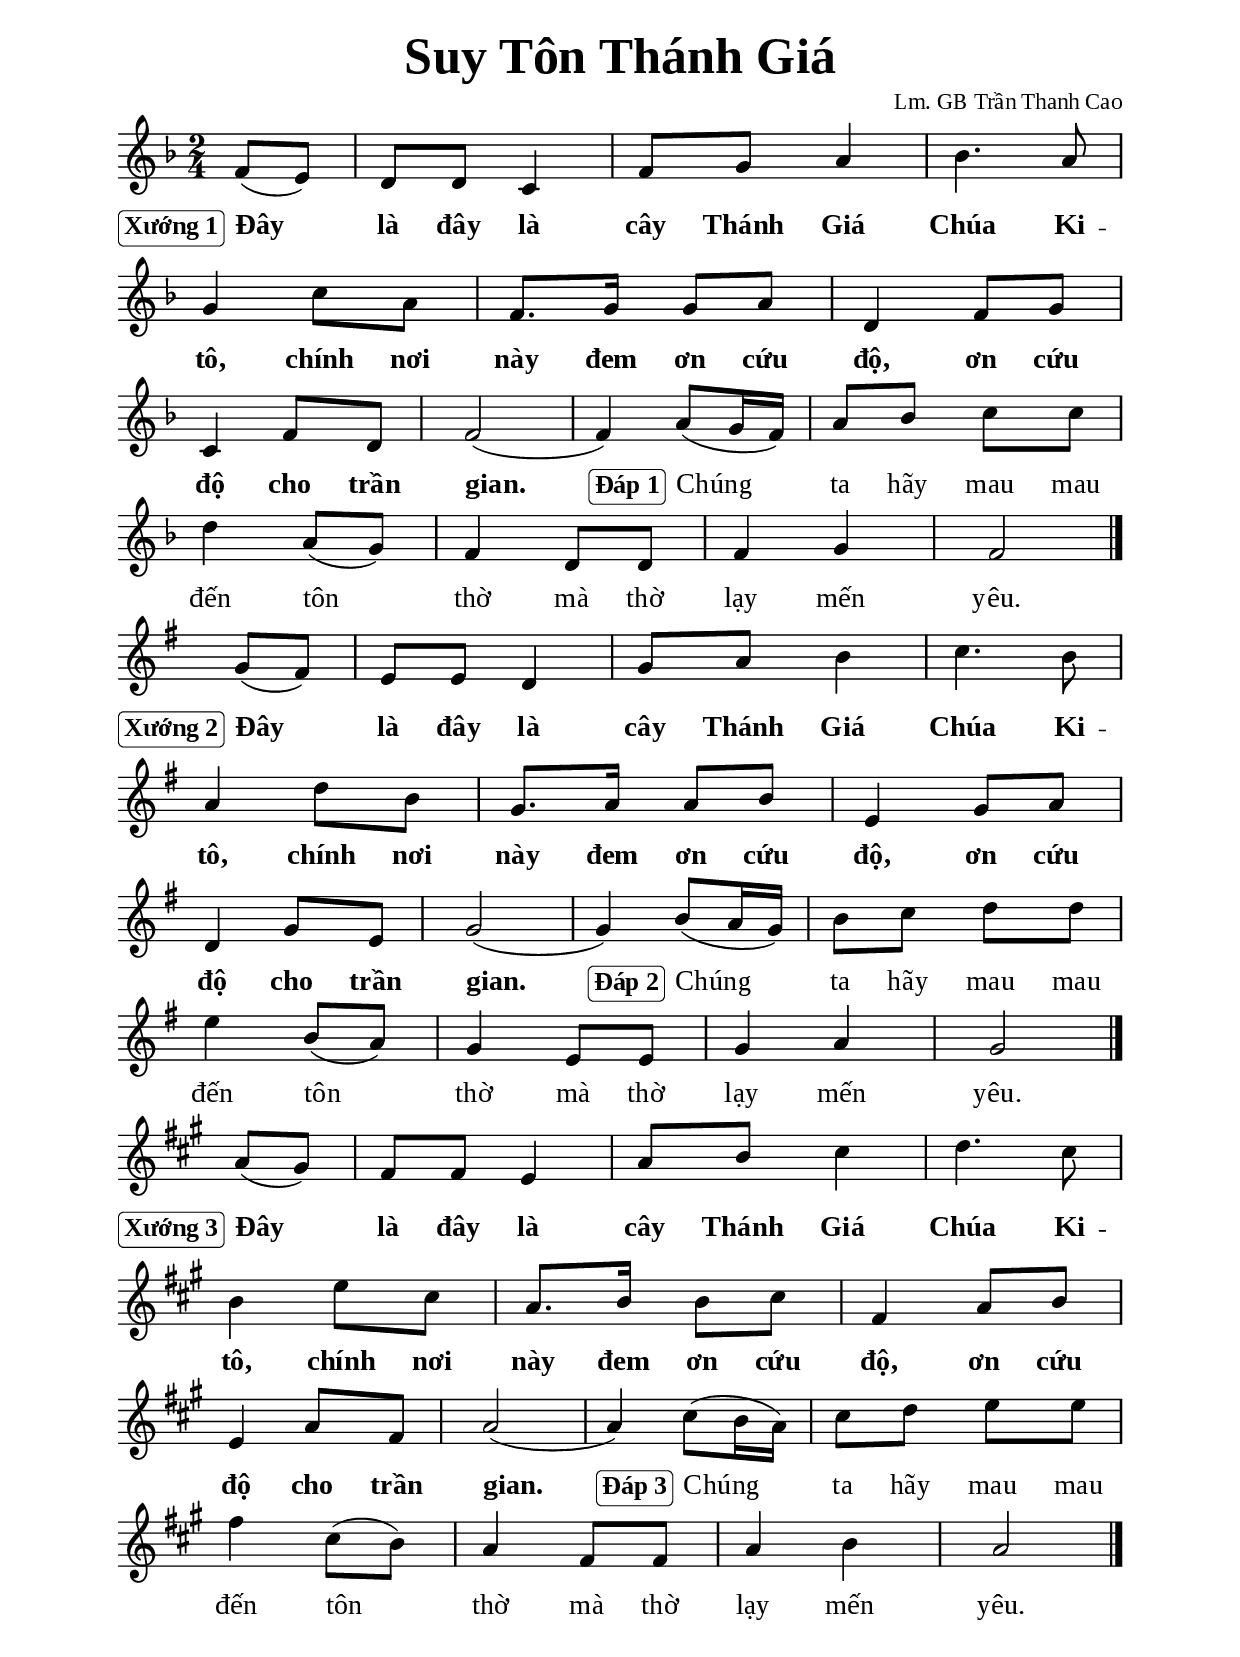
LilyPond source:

% Cài đặt chung
\version "2.22.1"
\include "english.ly"

\header {
  title = \markup { \fontsize #3 "Suy Tôn Thánh Giá" }
  poet = " "
  composer = "Lm. GB Trần Thanh Cao"
  %arranger = " "
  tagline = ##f
}

% Nhạc phiên khúc
nhacPhienKhuc = \relative c' {
  \set Staff.printKeyCancellation = ##f
  \set Staff.explicitKeySignatureVisibility = #begin-of-line-visible
  
  \key f \major \time 2/4
  \partial 4 f8( e) |
  d d c4 |
  f8 g a4 |
  bf4. a8 |
  g4 c8 a |
  f8. g16 g8 a |
  d,4 f8 g |
  c,4 f8 d |
  f2( |
  f4) a8( g16 f) |
  a8 bf c c |
  d4 a8( g) |
  f4 d8 d |
  f4 g |
  f2 \bar "|." \break
  
  \key g \major
  \partial 4 g8( fs) |
  e e d4 |
  g8 a b4 |
  c4. b8 |
  a4 d8 b |
  g8. a16 a8 b |
  e,4 g8 a |
  d,4 g8 e |
  g2( |
  g4) b8( a16 g) |
  b8 c d d |
  e4 b8( a) |
  g4 e8 e |
  g4 a |
  g2 \bar "|." \break
  
  \key a \major
  \partial 4 a8( gs) |
  fs fs e4 |
  a8 b cs4 |
  d4. cs8 |
  b4 e8 cs |
  a8. b16 b8 cs |
  fs,4 a8 b |
  e,4 a8 fs |
  a2( |
  a4) cs8( b16 a) |
  cs8 d e e |
  fs4 cs8( b) |
  a4 fs8 fs |
  a4 b |
  a2 \bar "|."
}

% Lời phiên khúc
loiPhienKhuc = \lyricmode {
  \override Lyrics.LyricText.font-series = #'bold
  \set stanza = \markup { \rounded-box { \large "Xướng 1" } }
  Đây là đây là cây Thánh Giá Chúa Ki -- tô,
  chính nơi này đem ơn cứu độ,
  ơn cứu độ cho trần gian.
  \override Lyrics.LyricText.font-series = #'normal
  \set stanza = \markup { \rounded-box { \large "Đáp 1" } }
  Chúng ta hãy mau mau đến tôn thờ mà thờ lạy mến yêu.
  
  \override Lyrics.LyricText.font-series = #'bold
  \set stanza = \markup { \rounded-box { \large "Xướng 2" } }
  Đây là đây là cây Thánh Giá Chúa Ki -- tô,
  chính nơi này đem ơn cứu độ,
  ơn cứu độ cho trần gian.
  \override Lyrics.LyricText.font-series = #'normal
  \set stanza = \markup { \rounded-box { \large "Đáp 2" } }
  Chúng ta hãy mau mau đến tôn thờ mà thờ lạy mến yêu.
  
  \override Lyrics.LyricText.font-series = #'bold
  \set stanza = \markup { \rounded-box { \large "Xướng 3" } }
  Đây là đây là cây Thánh Giá Chúa Ki -- tô,
  chính nơi này đem ơn cứu độ,
  ơn cứu độ cho trần gian.
  \override Lyrics.LyricText.font-series = #'normal
  \set stanza = \markup { \rounded-box { \large "Đáp 3" } }
  Chúng ta hãy mau mau đến tôn thờ mà thờ lạy mến yêu.
}

% Dàn trang
\paper {
  #(set-paper-size "a4")
  top-margin = 10\mm
  bottom-margin = 10\mm
  left-margin = 20\mm
  right-margin = 20\mm
  indent = #0
  #(define fonts
    (make-pango-font-tree
      "Liberation Serif"
      "Liberation Serif"
      "Liberation Serif"
      (/ 20 20)))
  page-count = #1
  system-system-spacing = #'((basic-distance . 11.5)
                             (minimum-distance . 11.5)
                             (padding . 1))
  score-system-spacing = #'((basic-distance . 11.5)
                             (minimum-distance . 11.5)
                             (padding . 1))
}

\score {
  \new ChoirStaff <<
    \new Staff = phienKhuc \with {
        \magnifyStaff #(magstep +0.5)
      }
      <<
      \new Voice = beSop \nhacPhienKhuc
    >>
    \new Lyrics \with {
          \override VerticalAxisGroup.
            nonstaff-relatedstaff-spacing.padding = #1.5
          \override VerticalAxisGroup.
            nonstaff-unrelatedstaff-spacing.padding = #1
        }
        \lyricsto beSop \loiPhienKhuc
  >>
  \layout {
    \override Lyrics.LyricText.font-size = #+2
    \override Lyrics.LyricSpace.minimum-distance = #3.5
    \override Score.BarNumber.break-visibility = ##(#f #f #f)
    \override Score.SpacingSpanner.uniform-stretching = ##t
  } 
}
